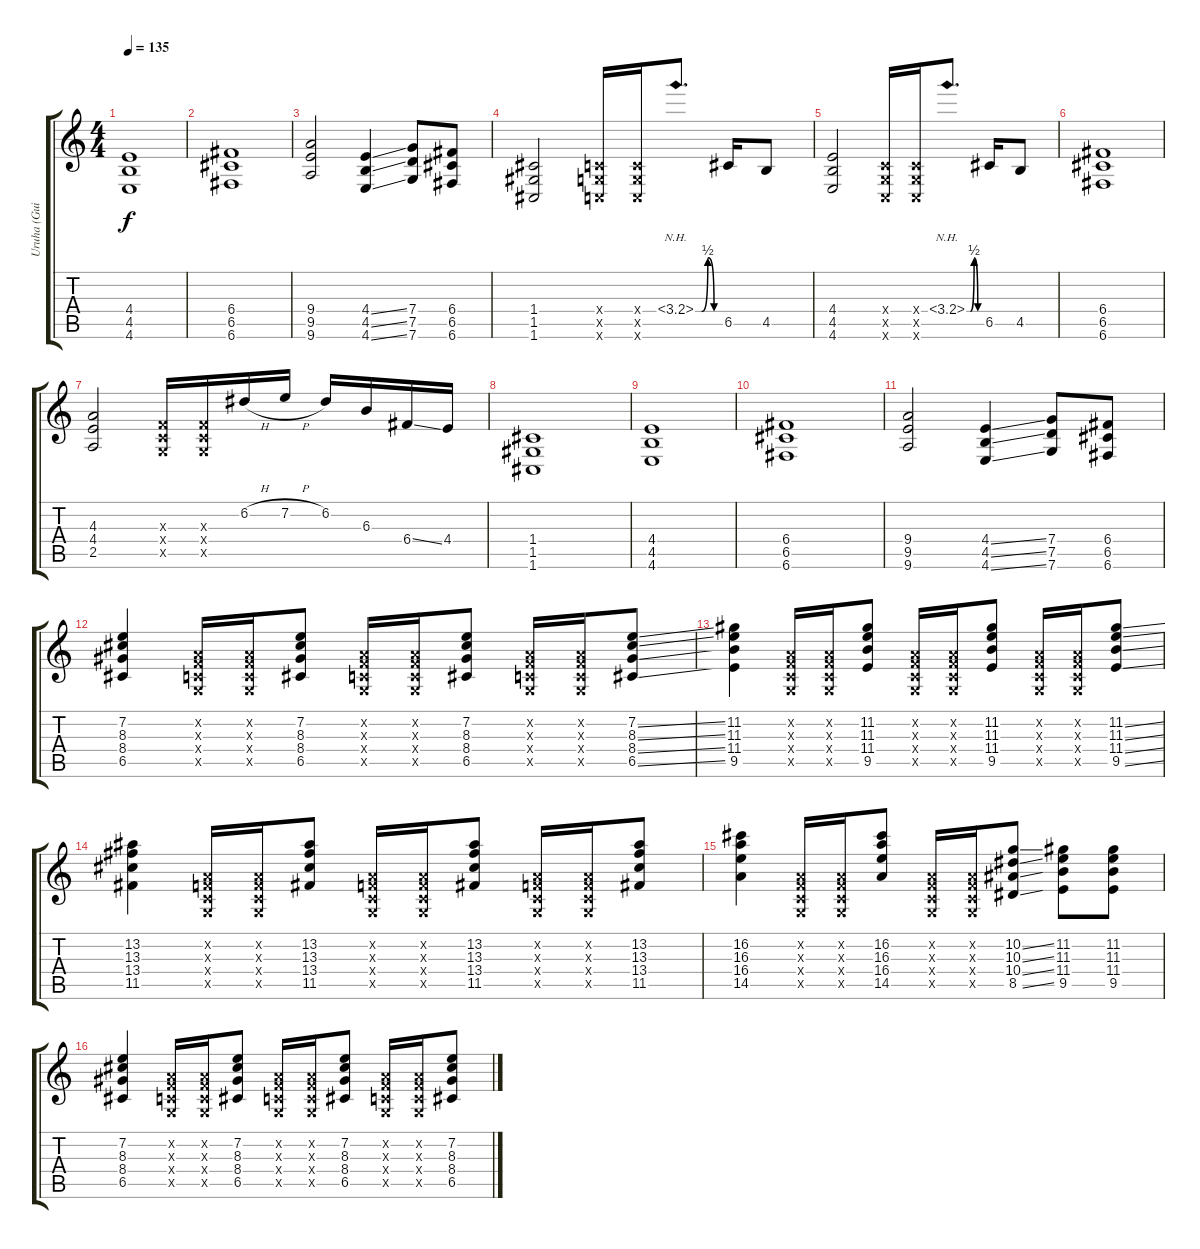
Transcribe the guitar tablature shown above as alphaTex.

\track ("Uruha (Guitar 1)" "Uruha (Gui") {instrument overdrivenguitar}
\staff {score tabs}
\tuning (D4 A3 F3 C3 G2 C2) {hide}
\ts (4 4)
\tempo 135
\clef g2
\ks c
(4.4 4.5 4.6).1{dy f} |
(6.4 6.5 6.6).1 |
(9.4 9.5 9.6).2 (4.4{ss} 4.5{ss} 4.6{ss}).4 (7.4 7.5 7.6).8 (6.4 6.5 6.6).8 |
(1.4 1.5 1.6).2 (0.4{x} 0.5{x} 0.6{x}).16 (0.4{x} 0.5{x} 0.6{x}).16 3.4{be (custom 0 0 15 0 30 2 45 0 60 0) nh}.8{d} 6.5.16 4.5.8 |
(4.4 4.5 4.6).2 (0.4{x} 0.5{x} 0.6{x}).16 (0.4{x} 0.5{x} 0.6{x}).16 3.4{be (custom 0 0 15 0 30 2 45 0 60 0) nh}.8{d} 6.5.16 4.5.8 |
(6.4 6.5 6.6).1 |
(4.3 4.4 2.5).2 (0.3{x} 0.4{x} 0.5{x}).16 (0.3{x} 0.4{x} 0.5{x}).16 6.2{h}.16 7.2{h}.16 6.2.16 6.3.16 6.4{ss}.16 4.4.16 |
(1.4 1.5 1.6).1 |
(4.4 4.5 4.6).1 |
(6.4 6.5 6.6).1 |
(9.4 9.5 9.6).2 (4.4{ss} 4.5{ss} 4.6{ss}).4 (7.4 7.5 7.6).8 (6.4 6.5 6.6).8 |
(7.2 8.3 8.4 6.5).4 (0.2{x} 0.3{x} 0.4{x} 0.5{x}).16 (0.2{x} 0.3{x} 0.4{x} 0.5{x}).16 (7.2 8.3 8.4 6.5).8 (0.2{x} 0.3{x} 0.4{x} 0.5{x}).16 (0.2{x} 0.3{x} 0.4{x} 0.5{x}).16 (7.2 8.3 8.4 6.5).8 (0.2{x} 0.3{x} 0.4{x} 0.5{x}).16 (0.2{x} 0.3{x} 0.4{x} 0.5{x}).16 (7.2{ss} 8.3{ss} 8.4{ss} 6.5{ss}).8 |
(11.2 11.3 11.4 9.5).4 (0.2{x} 0.3{x} 0.4{x} 0.5{x}).16 (0.2{x} 0.3{x} 0.4{x} 0.5{x}).16 (11.2 11.3 11.4 9.5).8 (0.2{x} 0.3{x} 0.4{x} 0.5{x}).16 (0.2{x} 0.3{x} 0.4{x} 0.5{x}).16 (11.2 11.3 11.4 9.5).8 (0.2{x} 0.3{x} 0.4{x} 0.5{x}).16 (0.2{x} 0.3{x} 0.4{x} 0.5{x}).16 (11.2{ss} 11.3{ss} 11.4{ss} 9.5{ss}).8 |
(13.2 13.3 13.4 11.5).4 (0.2{x} 0.3{x} 0.4{x} 0.5{x}).16 (0.2{x} 0.3{x} 0.4{x} 0.5{x}).16 (13.2 13.3 13.4 11.5).8 (0.2{x} 0.3{x} 0.4{x} 0.5{x}).16 (0.2{x} 0.3{x} 0.4{x} 0.5{x}).16 (13.2 13.3 13.4 11.5).8 (0.2{x} 0.3{x} 0.4{x} 0.5{x}).16 (0.2{x} 0.3{x} 0.4{x} 0.5{x}).16 (13.2 13.3 13.4 11.5).8 |
(16.2 16.3 16.4 14.5).4 (0.2{x} 0.3{x} 0.4{x} 0.5{x}).16 (0.2{x} 0.3{x} 0.4{x} 0.5{x}).16 (16.2 16.3 16.4 14.5).8 (0.2{x} 0.3{x} 0.4{x} 0.5{x}).16 (0.2{x} 0.3{x} 0.4{x} 0.5{x}).16 (10.2{ss} 10.3{ss} 10.4{ss} 8.5{ss}).8 (11.2 11.3 11.4 9.5).8 (11.2 11.3 11.4 9.5).8 |
(7.2 8.3 8.4 6.5).4 (0.2{x} 0.3{x} 0.4{x} 0.5{x}).16 (0.2{x} 0.3{x} 0.4{x} 0.5{x}).16 (7.2 8.3 8.4 6.5).8 (0.2{x} 0.3{x} 0.4{x} 0.5{x}).16 (0.2{x} 0.3{x} 0.4{x} 0.5{x}).16 (7.2 8.3 8.4 6.5).8 (0.2{x} 0.3{x} 0.4{x} 0.5{x}).16 (0.2{x} 0.3{x} 0.4{x} 0.5{x}).16 (7.2{ss} 8.3{ss} 8.4{ss} 6.5{ss}).8
